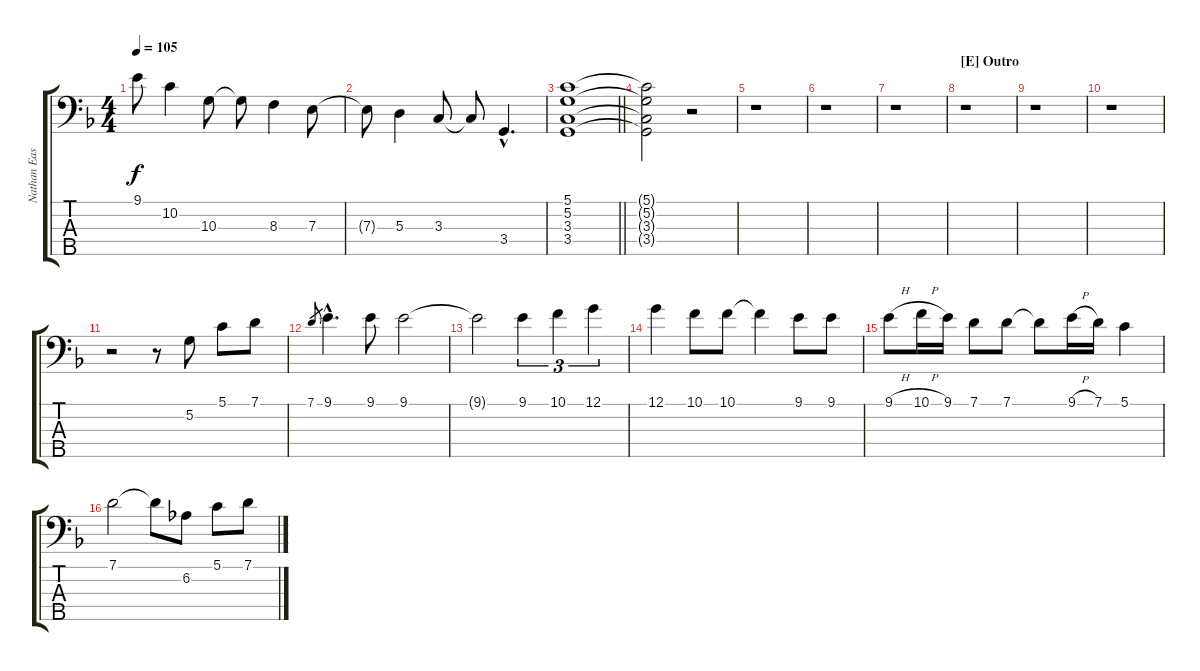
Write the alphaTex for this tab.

\track ("Nathan East Bass" "Nathan Eas") {instrument electricbassfinger}
\staff {score tabs}
\tuning (G2 D2 A1 E1 B0) {hide}
\ts (4 4)
\tempo 105
\clef f4
\ks f
9.1.8{dy f} 10.2.4 10.3.8 10.3{t}.8 8.3.4 7.3.8 |
7.3{t}.8 5.3.4 3.3.8 3.3{t}.8 3.4{hac}.4{d} |
\barLineRight lightlight
(5.1 5.2 3.3 3.4).1 |
(5.1{t} 5.2{t} 3.3{t} 3.4{t}).2 r.2 |
r.1 |
r.1 |
r.1 |
\section ("" "[E] Outro")
r.1 |
r.1 |
r.1 |
r.2 r.8 5.2.8 5.1.8 7.1.8 |
7.1.8{gr} 9.1{hac}.4{d} 9.1.8 9.1.2 |
9.1{t}.2 9.1.4{tu (3 2)} 10.1.4{tu (3 2)} 12.1.4{tu (3 2)} |
12.1.4 10.1.8 10.1.8 10.1{t}.4 9.1.8 9.1.8 |
9.1{h}.8 10.1{h}.16 9.1.16 7.1.8 7.1.8 7.1{t}.8 9.1{h}.16 7.1.16 5.1.4 |
7.1.2 7.1{t}.8 6.2.8 5.1.8 7.1.8
